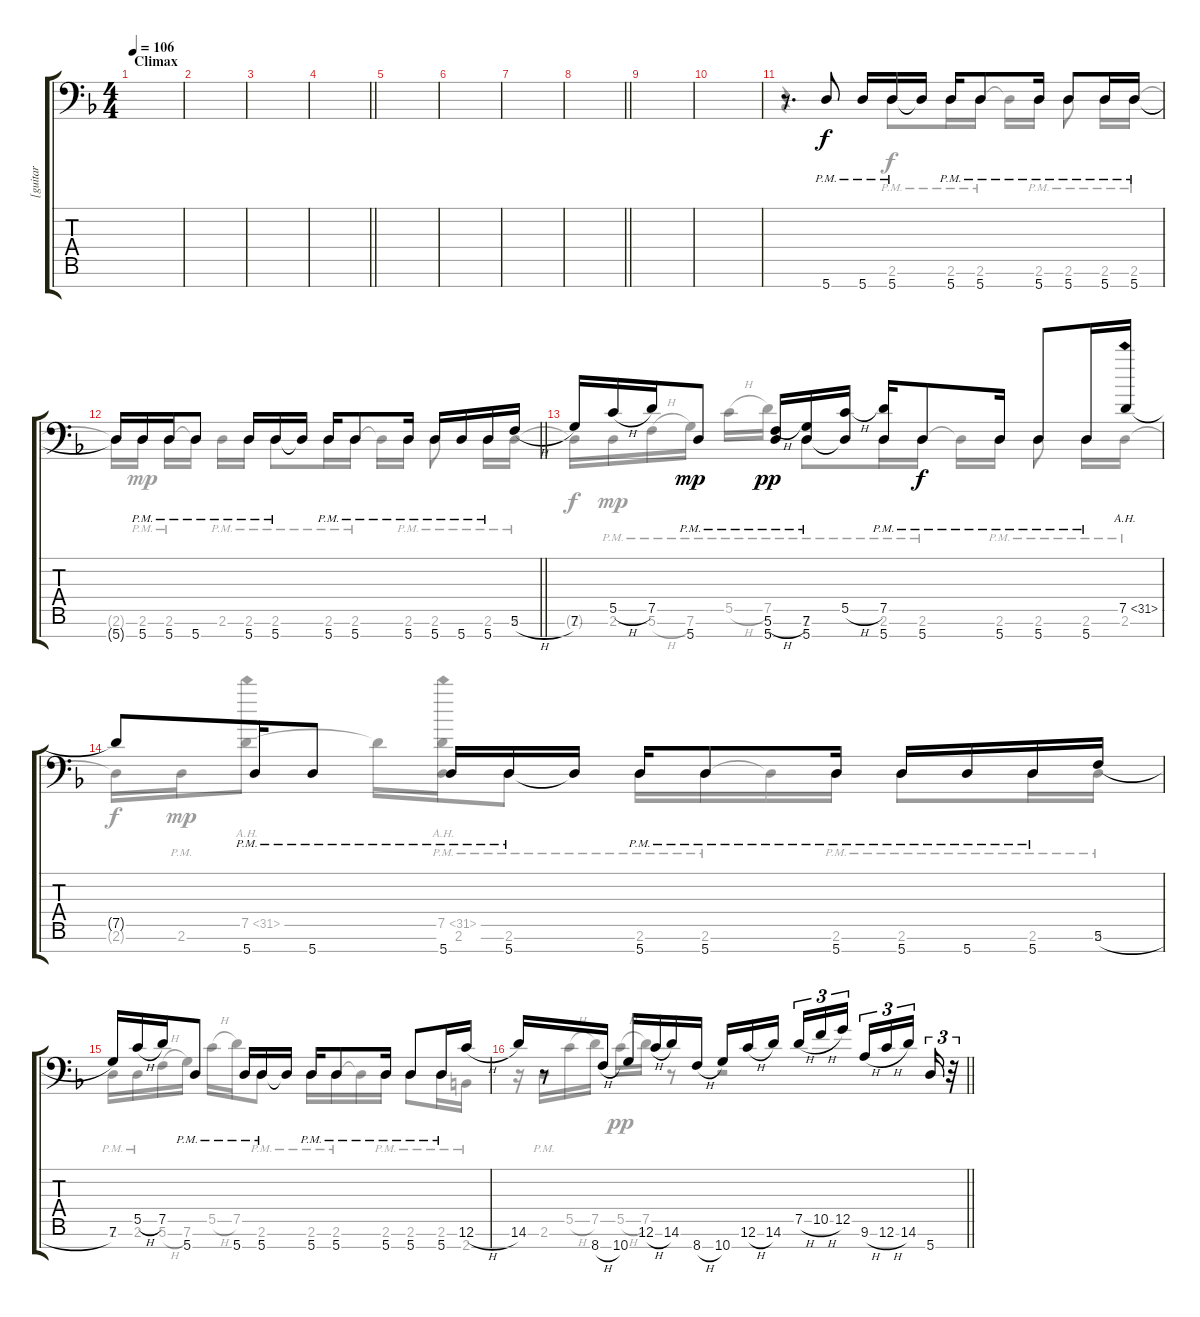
\track ("  [guitar effects]" "  [guitar ") {instrument overdrivenguitar}
\staff {score tabs}
\tuning (D4 A3 F3 C3 G2 C2 A1) {hide}
\voice
\ts (4 4)
\section ("" "Climax")
\tempo 106
\clef f4
\ks dminor
|
|
|
\barLineRight lightlight
|
|
|
|
\barLineRight lightlight
|
|
|
r.8{d} 5.7{pm}.8{dy f} 5.7{pm}.16 5.7{pm}.16 5.7{t}.16 5.7{pm}.16 5.7{pm}.8 5.7{pm}.16 5.7{pm}.8 5.7{pm}.16 5.7{pm}.16 |
\barLineRight lightlight
5.7{t}.16 5.7{pm}.16 5.7{pm}.16 5.7{pm}.8 5.7{pm}.16 5.7{pm}.16 5.7{t}.16 5.7{pm}.16 5.7{pm}.8 5.7{pm}.16 5.7{pm}.16 5.7{pm}.16 5.7{pm}.16 5.6{h}.16 |
7.6.16 5.5{h}.16 7.5.16 5.7{pm}.8{dy mp} (5.6{h} 5.7{pm}).16{dy pp} (7.6 5.7{pm}).16 (5.5{h} 5.7{t}).16 (7.5 5.7{pm}).16 5.7{pm}.8{dy f} 5.7{pm}.16 5.7{pm}.8 5.7{pm}.16 7.5{ah 24}.16 |
7.5{t}.8 5.7{pm}.16 5.7{pm}.8 5.7{pm}.16 5.7{pm}.16 5.7{t}.16 5.7{pm}.16 5.7{pm}.8 5.7{pm}.16 5.7{pm}.16 5.7{pm}.16 5.7{pm}.16 5.6{h}.16 |
7.6.16 5.5{h}.16 7.5.16 5.7{pm}.8 5.7{pm}.16 5.7{pm}.16 5.7{t}.16 5.7{pm}.16 5.7{pm}.8 5.7{pm}.16 5.7{pm}.8 5.7{pm}.16 12.6{h}.16 |
\barLineRight lightlight
14.6.16 r.8 8.7{h}.16 10.7.16 12.6{h}.16 14.6.16 8.7{h}.16 10.7.16 12.6{h}.16 14.6.16{beam splitsecondary} 7.5{h}.16{tu (3 2)} 10.5{h}.16{tu (3 2)} 12.5.16{tu (3 2) beam splitsecondary} 9.6{h}.16{tu (3 2)} 12.6{h}.16{tu (3 2)} 14.6.16{tu (3 2) beam splitsecondary} 5.7.16{tu (3 2)} r.32{tu (3 2)}
\voice
\clef f4
\ottava regular
\simile none
\ks dminor
|
|
|
\barLineRight lightlight
|
|
|
|
\barLineRight lightlight
|
|
|
r.4{d} 2.6{pm}.8{beam merge} 2.6{pm}.16 2.6{pm}.16{beam split} 2.6{t}.16{beam merge} 2.6{pm}.16 2.6{pm}.8{beam split} 2.6{pm}.16{beam merge} 2.6{pm}.16 |
\barLineRight lightlight
2.6{t}.16{dy f} 2.6{pm}.16{dy mp beam split} 2.6{pm}.16 2.6{t}.16 2.6{pm}.16 2.6{pm}.16{beam split} 2.6{pm}.8{beam merge} 2.6{pm}.16 2.6{pm}.16{beam split} 2.6{t}.16{beam merge} 2.6{pm}.16 2.6{pm}.8{beam split} 2.6{pm}.16{beam merge} 2.6{pm}.16 |
2.6{t}.16{dy f beam merge} 2.6{pm}.16{dy mp} 5.6{h pm}.16 7.6{pm}.16 5.5{h pm}.16 7.5{pm}.16{beam split} 2.6{pm}.8{beam merge} 2.6{pm}.16 2.6{pm}.16{beam split} 2.6{t}.16{beam merge} 2.6{pm}.16 2.6{pm}.8{beam split} 2.6{pm}.16{beam merge} 2.6{pm}.16 |
2.6{t}.16{dy f} 2.6{pm}.16{dy mp} 7.5{ah 24}.8 7.5{t}.16 (7.5{ah 24} 2.6{pm}).16 2.6{pm}.8 2.6{pm}.16 2.6{pm}.16 2.6{t}.16 2.6{pm}.16 2.6{pm}.8 2.6{pm}.16 2.6{pm}.16 |
2.6{pm}.16 2.6{pm}.16 5.6{h}.16 7.6.16 5.5{h}.16 7.5.16 2.6{pm}.8 2.6{pm}.16 2.6{pm}.16 2.6{t}.16 2.6{pm}.16 2.6{pm}.8 2.6{pm}.16 2.7{pm}.16 |
\barLineRight lightlight
r.16 2.6{pm}.16 5.5{h}.16 7.5.16 5.5{h}.16{dy pp} 7.5.16 r.8 r.2
